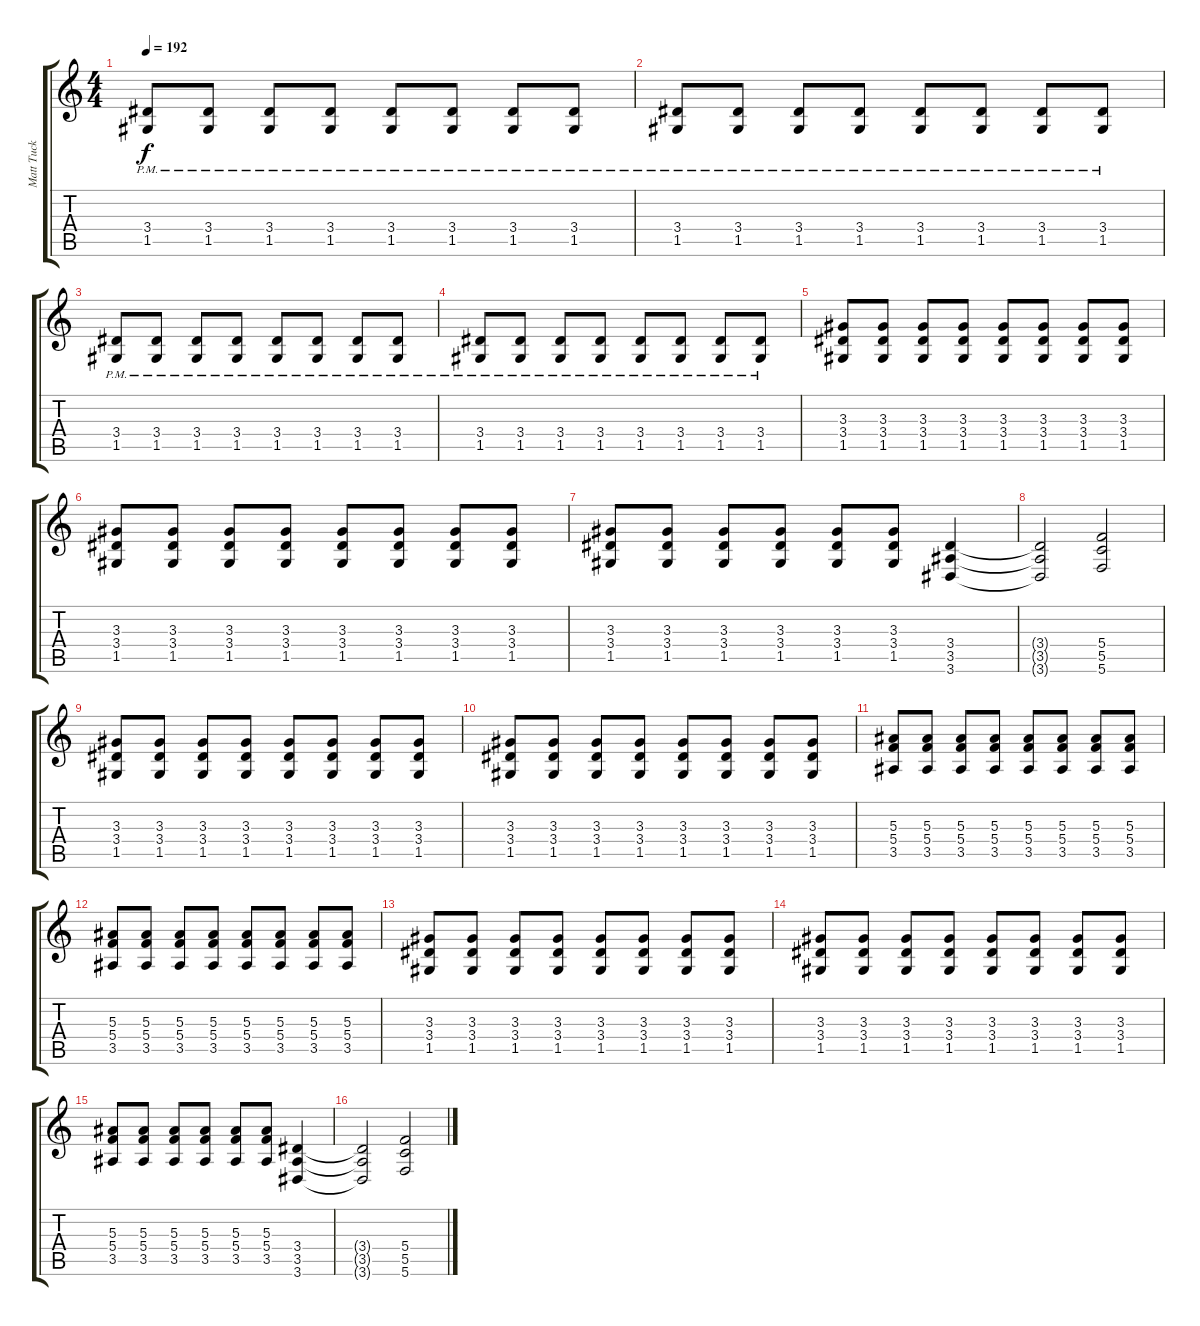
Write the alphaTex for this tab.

\track ("Matt Tuck " "Matt Tuck ") {instrument distortionguitar}
\staff {score tabs}
\tuning (D4 A3 F3 C3 G2 C2) {hide}
\ts (4 4)
\tempo 192
\clef g2
\ks c
(3.4{pm} 1.5).8{dy f} (3.4{pm} 1.5).8 (3.4{pm} 1.5).8 (3.4{pm} 1.5).8 (3.4{pm} 1.5).8 (3.4{pm} 1.5).8 (3.4{pm} 1.5).8 (3.4{pm} 1.5).8 |
(3.4{pm} 1.5).8 (3.4{pm} 1.5).8 (3.4{pm} 1.5).8 (3.4{pm} 1.5).8 (3.4{pm} 1.5).8 (3.4{pm} 1.5).8 (3.4{pm} 1.5).8 (3.4{pm} 1.5).8 |
(3.4{pm} 1.5).8 (3.4{pm} 1.5).8 (3.4{pm} 1.5).8 (3.4{pm} 1.5).8 (3.4{pm} 1.5).8 (3.4{pm} 1.5).8 (3.4{pm} 1.5).8 (3.4{pm} 1.5).8 |
(3.4{pm} 1.5).8 (3.4{pm} 1.5).8 (3.4{pm} 1.5).8 (3.4{pm} 1.5).8 (3.4{pm} 1.5).8 (3.4{pm} 1.5).8 (3.4{pm} 1.5).8 (3.4{pm} 1.5).8 |
(3.3 3.4 1.5).8 (3.3 3.4 1.5).8 (3.3 3.4 1.5).8 (3.3 3.4 1.5).8 (3.3 3.4 1.5).8 (3.3 3.4 1.5).8 (3.3 3.4 1.5).8 (3.3 3.4 1.5).8 |
(3.3 3.4 1.5).8 (3.3 3.4 1.5).8 (3.3 3.4 1.5).8 (3.3 3.4 1.5).8 (3.3 3.4 1.5).8 (3.3 3.4 1.5).8 (3.3 3.4 1.5).8 (3.3 3.4 1.5).8 |
(3.3 3.4 1.5).8 (3.3 3.4 1.5).8 (3.3 3.4 1.5).8 (3.3 3.4 1.5).8 (3.3 3.4 1.5).8 (3.3 3.4 1.5).8 (3.4 3.5 3.6).4 |
(3.4{t} 3.5{t} 3.6{t}).2 (5.4 5.5 5.6).2 |
(3.3 3.4 1.5).8 (3.3 3.4 1.5).8 (3.3 3.4 1.5).8 (3.3 3.4 1.5).8 (3.3 3.4 1.5).8 (3.3 3.4 1.5).8 (3.3 3.4 1.5).8 (3.3 3.4 1.5).8 |
(3.3 3.4 1.5).8 (3.3 3.4 1.5).8 (3.3 3.4 1.5).8 (3.3 3.4 1.5).8 (3.3 3.4 1.5).8 (3.3 3.4 1.5).8 (3.3 3.4 1.5).8 (3.3 3.4 1.5).8 |
(5.3 5.4 3.5).8 (5.3 5.4 3.5).8 (5.3 5.4 3.5).8 (5.3 5.4 3.5).8 (5.3 5.4 3.5).8 (5.3 5.4 3.5).8 (5.3 5.4 3.5).8 (5.3 5.4 3.5).8 |
(5.3 5.4 3.5).8 (5.3 5.4 3.5).8 (5.3 5.4 3.5).8 (5.3 5.4 3.5).8 (5.3 5.4 3.5).8 (5.3 5.4 3.5).8 (5.3 5.4 3.5).8 (5.3 5.4 3.5).8 |
(3.3 3.4 1.5).8 (3.3 3.4 1.5).8 (3.3 3.4 1.5).8 (3.3 3.4 1.5).8 (3.3 3.4 1.5).8 (3.3 3.4 1.5).8 (3.3 3.4 1.5).8 (3.3 3.4 1.5).8 |
(3.3 3.4 1.5).8 (3.3 3.4 1.5).8 (3.3 3.4 1.5).8 (3.3 3.4 1.5).8 (3.3 3.4 1.5).8 (3.3 3.4 1.5).8 (3.3 3.4 1.5).8 (3.3 3.4 1.5).8 |
(5.3 5.4 3.5).8 (5.3 5.4 3.5).8 (5.3 5.4 3.5).8 (5.3 5.4 3.5).8 (5.3 5.4 3.5).8 (5.3 5.4 3.5).8 (3.4 3.5 3.6).4 |
(3.4{t} 3.5{t} 3.6{t}).2 (5.4 5.5 5.6).2
